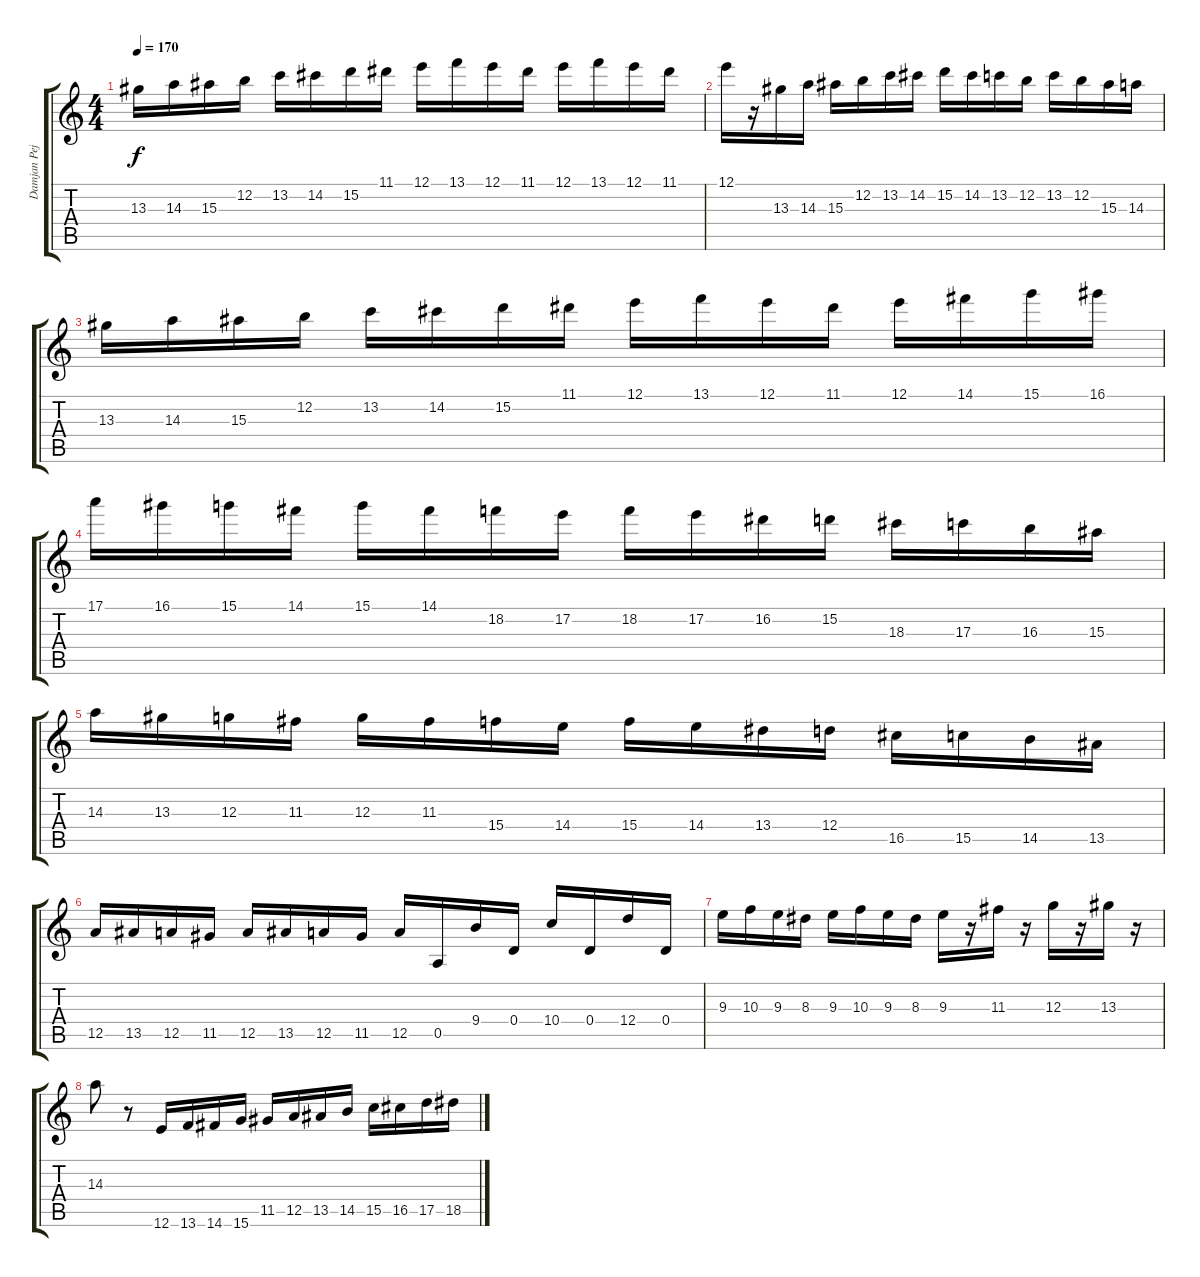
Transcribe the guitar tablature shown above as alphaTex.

\track ("Damjan Pejcinoski" "Damjan Pej") {instrument acousticguitarsteel}
\staff {score tabs}
\tuning (E4 B3 G3 D3 A2 E2) {hide}
\ts (4 4)
\tempo 170
\clef g2
\ks c
13.3.16{dy f} 14.3.16 15.3.16 12.2.16 13.2.16 14.2.16 15.2.16 11.1.16 12.1.16 13.1.16 12.1.16 11.1.16 12.1.16 13.1.16 12.1.16 11.1.16 |
12.1.16 r.16 13.3.16 14.3.16 15.3.16 12.2.16 13.2.16 14.2.16 15.2.16 14.2.16 13.2.16 12.2.16 13.2.16 12.2.16 15.3.16 14.3.16 |
13.3.16 14.3.16 15.3.16 12.2.16 13.2.16 14.2.16 15.2.16 11.1.16 12.1.16 13.1.16 12.1.16 11.1.16 12.1.16 14.1.16 15.1.16 16.1.16 |
17.1.16 16.1.16 15.1.16 14.1.16 15.1.16 14.1.16 18.2.16 17.2.16 18.2.16 17.2.16 16.2.16 15.2.16 18.3.16 17.3.16 16.3.16 15.3.16 |
14.3.16 13.3.16 12.3.16 11.3.16 12.3.16 11.3.16 15.4.16 14.4.16 15.4.16 14.4.16 13.4.16 12.4.16 16.5.16 15.5.16 14.5.16 13.5.16 |
12.5.16 13.5.16 12.5.16 11.5.16 12.5.16 13.5.16 12.5.16 11.5.16 12.5.16 0.5.16 9.4.16 0.4.16 10.4.16 0.4.16 12.4.16 0.4.16 |
9.3.16 10.3.16 9.3.16 8.3.16 9.3.16 10.3.16 9.3.16 8.3.16 9.3.16 r.16 11.3.16 r.16 12.3.16 r.16 13.3.16 r.16 |
14.3.8 r.8 12.6.16 13.6.16 14.6.16 15.6.16 11.5.16 12.5.16 13.5.16 14.5.16 15.5.16 16.5.16 17.5.16 18.5.16
